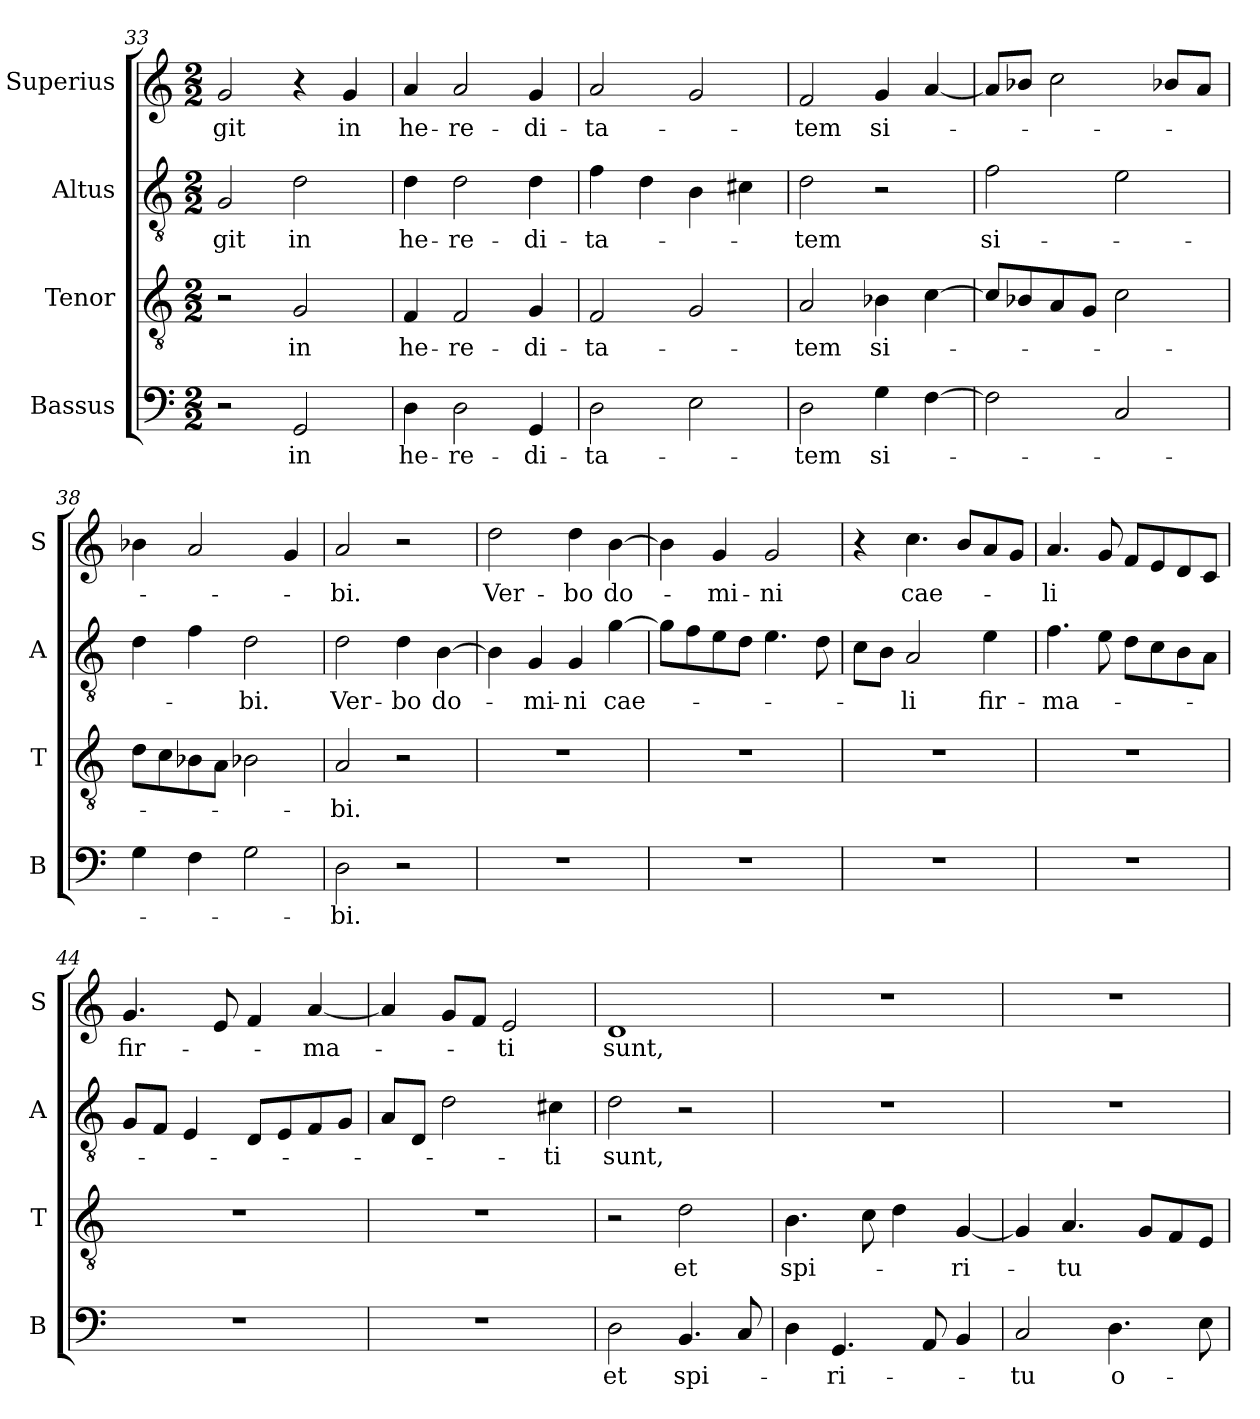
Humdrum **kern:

**kern	**text	**kern	**text	**kern	**text	**kern	**text
*part4	*part4	*part3	*part3	*part2	*part2	*part1	*part1
*staff4	*staff4	*staff3	*staff3	*staff2	*staff2	*staff1	*staff1
*I"Bassus	*	*I"Tenor	*	*I"Altus	*	*I"Superius	*
*I'B	*	*I'T	*	*I'A	*	*I'S	*
*clefF4	*	*clefGv2	*	*clefGv2	*	*clefG2	*
*k[]	*	*k[]	*	*k[]	*	*k[]	*
*M2/2	*	*M2/2	*	*M2/2	*	*M2/2	*
=33	=33	=33	=33	=33	=33	=33	=33
2r	.	2r	.	2G	-git	2g	-git
2GG	in	2G	in	2d	in	4r	.
.	.	.	.	.	.	4g	in
=34	=34	=34	=34	=34	=34	=34	=34
4D	he-	4F	he-	4d	he-	4a	he-
2D	-re-	2F	-re-	2d	-re-	2a	-re-
4GG	-di-	4G	-di-	4d	-di-	4g	-di-
=35	=35	=35	=35	=35	=35	=35	=35
2D	-ta-	2F	-ta-	4f	-ta-	2a	-ta-
.	.	.	.	4d	.	.	.
2E	.	2G	.	4B	.	2g	.
.	.	.	.	4c#i	.	.	.
=36	=36	=36	=36	=36	=36	=36	=36
2D	-tem	2A	-tem	2d	-tem	2f	-tem
4G	si-	4B-X	si-	2r	.	4g	si-
[4F	.	[4c	.	.	.	[4a	.
=37	=37	=37	=37	=37	=37	=37	=37
2F]	.	8cL]	.	2f	si-	8aL]	.
.	.	8B-X	.	.	.	8b-XJ	.
.	.	8A	.	.	.	2cc	.
.	.	8GJ	.	.	.	.	.
2C	.	2c	.	2e	.	.	.
.	.	.	.	.	.	8b-XL	.
.	.	.	.	.	.	8aJ	.
=38	=38	=38	=38	=38	=38	=38	=38
4G	.	8dL	.	4d	.	4b-X	.
.	.	8c	.	.	.	.	.
4F	.	8B-X	.	4f	.	2a	.
.	.	8AJ	.	.	.	.	.
2G	.	2B-X	.	2d	-bi.	.	.
.	.	.	.	.	.	4g	.
=39	=39	=39	=39	=39	=39	=39	=39
2D	-bi.	2A	-bi.	2d	Ver-	2a	-bi.
2r	.	2r	.	4d	-bo	2r	.
.	.	.	.	[4B	do-	.	.
=40	=40	=40	=40	=40	=40	=40	=40
1r	.	1r	.	4B]	.	2dd	Ver-
.	.	.	.	4G	-mi-	.	.
.	.	.	.	4G	-ni	4dd	-bo
.	.	.	.	[4g	cae-	[4b	do-
=41	=41	=41	=41	=41	=41	=41	=41
1r	.	1r	.	8gL]	.	4b]	.
.	.	.	.	8f	.	.	.
.	.	.	.	8e	.	4g	-mi-
.	.	.	.	8dJ	.	.	.
.	.	.	.	4.e	.	2g	-ni
.	.	.	.	8d	.	.	.
=42	=42	=42	=42	=42	=42	=42	=42
1r	.	1r	.	8cL	.	4r	.
.	.	.	.	8BJ	.	.	.
.	.	.	.	2A	-li	4.cc	cae-
.	.	.	.	.	.	8bL	.
.	.	.	.	4e	fir-	8a	.
.	.	.	.	.	.	8gJ	.
=43	=43	=43	=43	=43	=43	=43	=43
1r	.	1r	.	4.f	-ma-	4.a	-li
.	.	.	.	8e	.	8g	.
.	.	.	.	8dL	.	8fL	.
.	.	.	.	8c	.	8e	.
.	.	.	.	8B	.	8d	.
.	.	.	.	8AJ	.	8cJ	.
=44	=44	=44	=44	=44	=44	=44	=44
1r	.	1r	.	8GL	.	4.g	fir-
.	.	.	.	8FJ	.	.	.
.	.	.	.	4E	.	.	.
.	.	.	.	.	.	8e	.
.	.	.	.	8DL	.	4f	.
.	.	.	.	8E	.	.	.
.	.	.	.	8F	.	[4a	-ma-
.	.	.	.	8GJ	.	.	.
=45	=45	=45	=45	=45	=45	=45	=45
1r	.	1r	.	8AL	.	4a]	.
.	.	.	.	8DJ	.	.	.
.	.	.	.	2d	.	8gL	.
.	.	.	.	.	.	8fJ	.
.	.	.	.	.	.	2e	-ti
.	.	.	.	4c#X	-ti	.	.
=46	=46	=46	=46	=46	=46	=46	=46
2D	et	2r	.	2d	sunt,	1d	sunt,
4.BB	spi-	2d	et	2r	.	.	.
8C	.	.	.	.	.	.	.
=47	=47	=47	=47	=47	=47	=47	=47
4D	.	4.B	spi-	1r	.	1r	.
4.GG	-ri-	.	.	.	.	.	.
.	.	8c	.	.	.	.	.
.	.	4d	.	.	.	.	.
8AA	.	.	.	.	.	.	.
4BB	.	[4G	-ri-	.	.	.	.
=48	=48	=48	=48	=48	=48	=48	=48
2C	-tu	4G]	.	1r	.	1r	.
.	.	4.A	-tu	.	.	.	.
4.D	o-	.	.	.	.	.	.
.	.	8GL	.	.	.	.	.
.	.	8F	.	.	.	.	.
8E	.	8EJ	.	.	.	.	.
=	=	=	=	=	=	=	=
*-	*-	*-	*-	*-	*-	*-	*-
